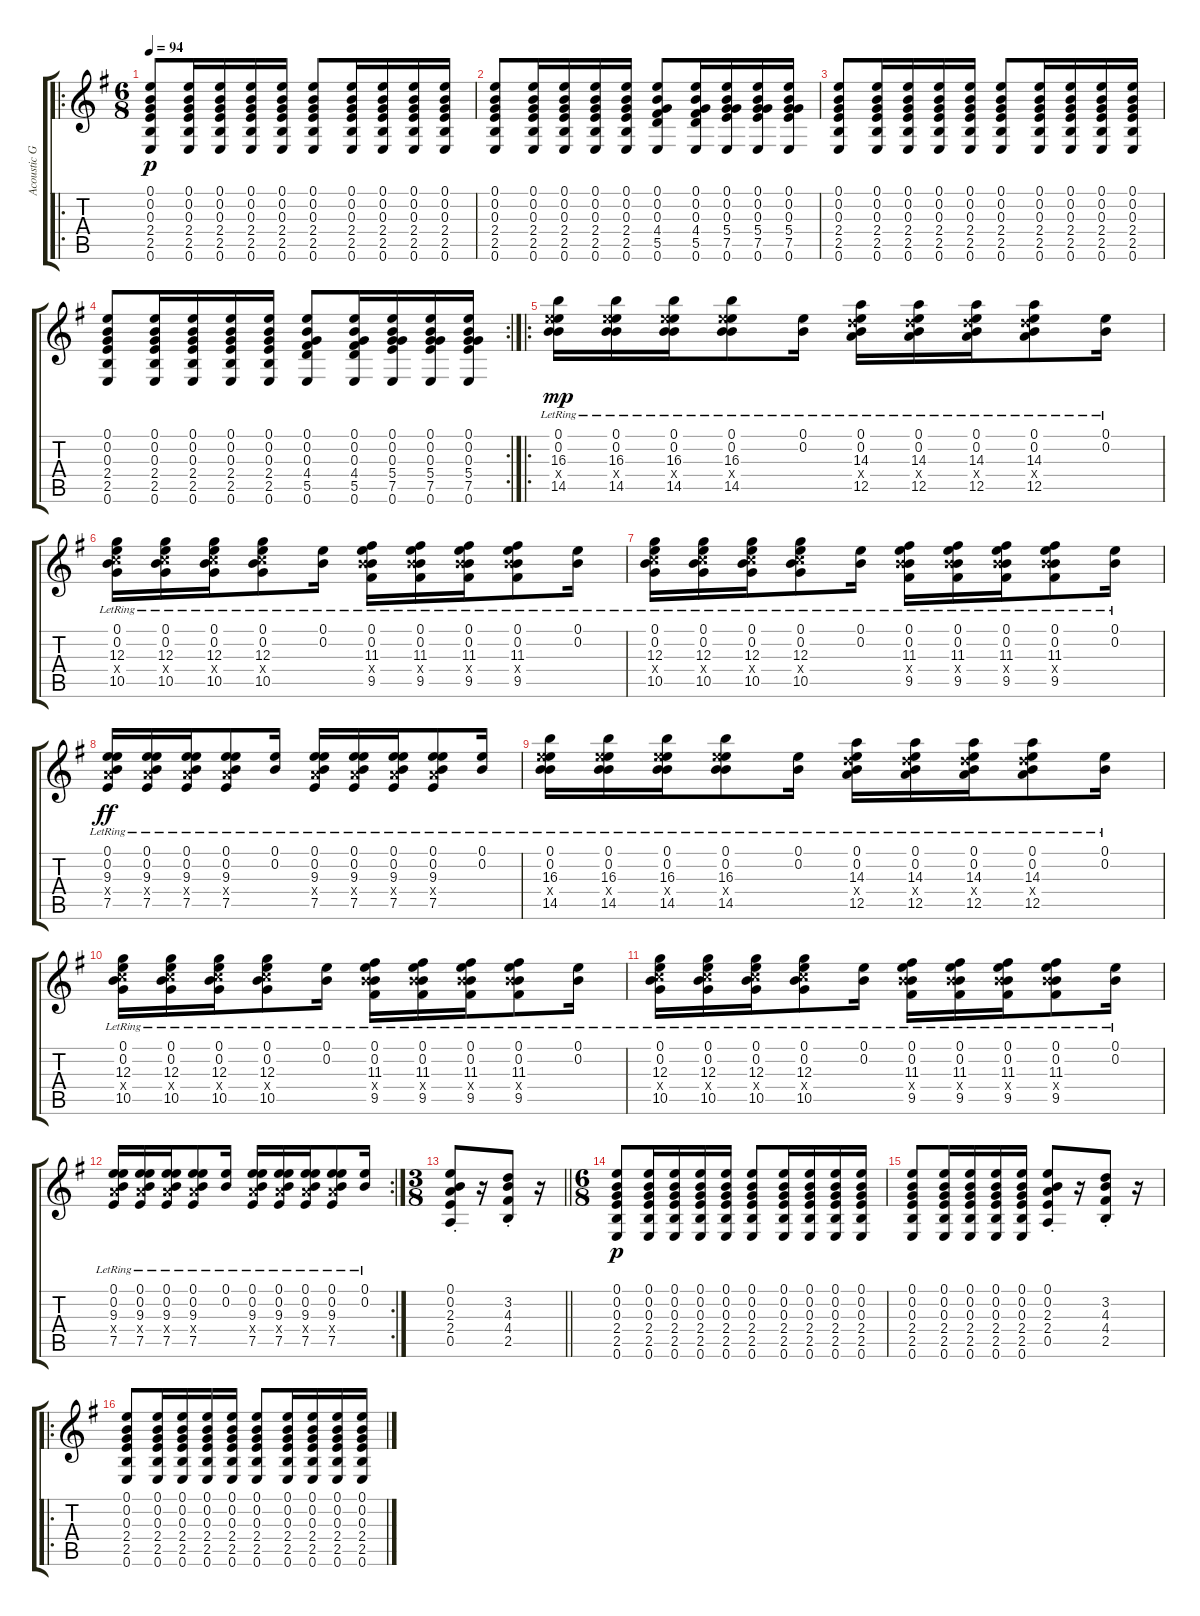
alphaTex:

\track ("Acoustic Guitar 2" "Acoustic G") {instrument acousticguitarsteel}
\staff {score tabs}
\tuning (E4 B3 G3 D3 A2 E2) {hide}
\ro
\ts (6 8)
\tempo 94
\clef g2
\ks g
(0.1 0.2 0.3 2.4 2.5 0.6).8{dy p instrument acousticguitarsteel} (0.1 0.2 0.3 2.4 2.5 0.6).16 (0.1 0.2 0.3 2.4 2.5 0.6).16 (0.1 0.2 0.3 2.4 2.5 0.6).16 (0.1 0.2 0.3 2.4 2.5 0.6).16 (0.1 0.2 0.3 2.4 2.5 0.6).8 (0.1 0.2 0.3 2.4 2.5 0.6).16 (0.1 0.2 0.3 2.4 2.5 0.6).16 (0.1 0.2 0.3 2.4 2.5 0.6).16 (0.1 0.2 0.3 2.4 2.5 0.6).16 |
(0.1 0.2 0.3 2.4 2.5 0.6).8 (0.1 0.2 0.3 2.4 2.5 0.6).16 (0.1 0.2 0.3 2.4 2.5 0.6).16 (0.1 0.2 0.3 2.4 2.5 0.6).16 (0.1 0.2 0.3 2.4 2.5 0.6).16 (0.1 0.2 0.3 4.4 5.5 0.6).8 (0.1 0.2 0.3 4.4 5.5 0.6).16 (0.1 0.2 0.3 5.4 7.5 0.6).16 (0.1 0.2 0.3 5.4 7.5 0.6).16 (0.1 0.2 0.3 5.4 7.5 0.6).16 |
(0.1 0.2 0.3 2.4 2.5 0.6).8 (0.1 0.2 0.3 2.4 2.5 0.6).16 (0.1 0.2 0.3 2.4 2.5 0.6).16 (0.1 0.2 0.3 2.4 2.5 0.6).16 (0.1 0.2 0.3 2.4 2.5 0.6).16 (0.1 0.2 0.3 2.4 2.5 0.6).8 (0.1 0.2 0.3 2.4 2.5 0.6).16 (0.1 0.2 0.3 2.4 2.5 0.6).16 (0.1 0.2 0.3 2.4 2.5 0.6).16 (0.1 0.2 0.3 2.4 2.5 0.6).16 |
\rc 2
(0.1 0.2 0.3 2.4 2.5 0.6).8 (0.1 0.2 0.3 2.4 2.5 0.6).16 (0.1 0.2 0.3 2.4 2.5 0.6).16 (0.1 0.2 0.3 2.4 2.5 0.6).16 (0.1 0.2 0.3 2.4 2.5 0.6).16 (0.1 0.2 0.3 4.4 5.5 0.6).8 (0.1 0.2 0.3 4.4 5.5 0.6).16 (0.1 0.2 0.3 5.4 7.5 0.6).16 (0.1 0.2 0.3 5.4 7.5 0.6).16 (0.1 0.2 0.3 5.4 7.5 0.6).16 |
\ro
(0.1{lr} 0.2{lr} 16.3{lr} 14.4{x} 14.5{lr}).16{dy mp} (0.1{lr} 0.2{lr} 16.3{lr} 14.4{x} 14.5{lr}).16 (0.1{lr} 0.2{lr} 16.3{lr} 14.4{x} 14.5{lr}).16 (0.1{lr} 0.2{lr} 16.3{lr} 14.4{x} 14.5{lr}).8 (0.1{lr} 0.2{lr}).16 (0.1{lr} 0.2{lr} 14.3{lr} 12.4{x} 12.5{lr}).16 (0.1{lr} 0.2{lr} 14.3{lr} 12.4{x} 12.5{lr}).16 (0.1{lr} 0.2{lr} 14.3{lr} 12.4{x} 12.5{lr}).16 (0.1{lr} 0.2{lr} 14.3{lr} 12.4{x} 12.5{lr}).8 (0.1{lr} 0.2{lr}).16 |
(0.1{lr} 0.2{lr} 12.3{lr} 10.4{x} 10.5{lr}).16 (0.1{lr} 0.2{lr} 12.3{lr} 10.4{x} 10.5{lr}).16 (0.1{lr} 0.2{lr} 12.3{lr} 10.4{x} 10.5{lr}).16 (0.1{lr} 0.2{lr} 12.3{lr} 10.4{x} 10.5{lr}).8 (0.1{lr} 0.2{lr}).16 (0.1{lr} 0.2{lr} 11.3{lr} 9.4{x} 9.5{lr}).16 (0.1{lr} 0.2{lr} 11.3{lr} 9.4{x} 9.5{lr}).16 (0.1{lr} 0.2{lr} 11.3{lr} 9.4{x} 9.5{lr}).16 (0.1{lr} 0.2{lr} 11.3{lr} 9.4{x} 9.5{lr}).8 (0.1{lr} 0.2{lr}).16 |
(0.1{lr} 0.2{lr} 12.3{lr} 10.4{x} 10.5{lr}).16 (0.1{lr} 0.2{lr} 12.3{lr} 10.4{x} 10.5{lr}).16 (0.1{lr} 0.2{lr} 12.3{lr} 10.4{x} 10.5{lr}).16 (0.1{lr} 0.2{lr} 12.3{lr} 10.4{x} 10.5{lr}).8 (0.1{lr} 0.2{lr}).16 (0.1{lr} 0.2{lr} 11.3{lr} 9.4{x} 9.5{lr}).16 (0.1{lr} 0.2{lr} 11.3{lr} 9.4{x} 9.5{lr}).16 (0.1{lr} 0.2{lr} 11.3{lr} 9.4{x} 9.5{lr}).16 (0.1{lr} 0.2{lr} 11.3{lr} 9.4{x} 9.5{lr}).8 (0.1{lr} 0.2{lr}).16 |
(0.1{lr} 0.2{lr} 9.3{lr} 7.4{x} 7.5{lr}).16{dy ff} (0.1{lr} 0.2{lr} 9.3{lr} 7.4{x} 7.5{lr}).16 (0.1{lr} 0.2{lr} 9.3{lr} 7.4{x} 7.5{lr}).16 (0.1{lr} 0.2{lr} 9.3{lr} 7.4{x} 7.5{lr}).8 (0.1{lr} 0.2{lr}).16 (0.1{lr} 0.2{lr} 9.3{lr} 7.4{x} 7.5{lr}).16 (0.1{lr} 0.2{lr} 9.3{lr} 7.4{x} 7.5{lr}).16 (0.1{lr} 0.2{lr} 9.3{lr} 7.4{x} 7.5{lr}).16 (0.1{lr} 0.2{lr} 9.3{lr} 7.4{x} 7.5{lr}).8 (0.1{lr} 0.2{lr}).16 |
(0.1{lr} 0.2{lr} 16.3{lr} 14.4{x} 14.5{lr}).16 (0.1{lr} 0.2{lr} 16.3{lr} 14.4{x} 14.5{lr}).16 (0.1{lr} 0.2{lr} 16.3{lr} 14.4{x} 14.5{lr}).16 (0.1{lr} 0.2{lr} 16.3{lr} 14.4{x} 14.5{lr}).8 (0.1{lr} 0.2{lr}).16 (0.1{lr} 0.2{lr} 14.3{lr} 12.4{x} 12.5{lr}).16 (0.1{lr} 0.2{lr} 14.3{lr} 12.4{x} 12.5{lr}).16 (0.1{lr} 0.2{lr} 14.3{lr} 12.4{x} 12.5{lr}).16 (0.1{lr} 0.2{lr} 14.3{lr} 12.4{x} 12.5{lr}).8 (0.1{lr} 0.2{lr}).16 |
(0.1{lr} 0.2{lr} 12.3{lr} 10.4{x} 10.5{lr}).16 (0.1{lr} 0.2{lr} 12.3{lr} 10.4{x} 10.5{lr}).16 (0.1{lr} 0.2{lr} 12.3{lr} 10.4{x} 10.5{lr}).16 (0.1{lr} 0.2{lr} 12.3{lr} 10.4{x} 10.5{lr}).8 (0.1{lr} 0.2{lr}).16 (0.1{lr} 0.2{lr} 11.3{lr} 9.4{x} 9.5{lr}).16 (0.1{lr} 0.2{lr} 11.3{lr} 9.4{x} 9.5{lr}).16 (0.1{lr} 0.2{lr} 11.3{lr} 9.4{x} 9.5{lr}).16 (0.1{lr} 0.2{lr} 11.3{lr} 9.4{x} 9.5{lr}).8 (0.1{lr} 0.2{lr}).16 |
(0.1{lr} 0.2{lr} 12.3{lr} 10.4{x} 10.5{lr}).16 (0.1{lr} 0.2{lr} 12.3{lr} 10.4{x} 10.5{lr}).16 (0.1{lr} 0.2{lr} 12.3{lr} 10.4{x} 10.5{lr}).16 (0.1{lr} 0.2{lr} 12.3{lr} 10.4{x} 10.5{lr}).8 (0.1{lr} 0.2{lr}).16 (0.1{lr} 0.2{lr} 11.3{lr} 9.4{x} 9.5{lr}).16 (0.1{lr} 0.2{lr} 11.3{lr} 9.4{x} 9.5{lr}).16 (0.1{lr} 0.2{lr} 11.3{lr} 9.4{x} 9.5{lr}).16 (0.1{lr} 0.2{lr} 11.3{lr} 9.4{x} 9.5{lr}).8 (0.1{lr} 0.2{lr}).16 |
\rc 2
(0.1{lr} 0.2{lr} 9.3{lr} 7.4{x} 7.5{lr}).16 (0.1{lr} 0.2{lr} 9.3{lr} 7.4{x} 7.5{lr}).16 (0.1{lr} 0.2{lr} 9.3{lr} 7.4{x} 7.5{lr}).16 (0.1{lr} 0.2{lr} 9.3{lr} 7.4{x} 7.5{lr}).8 (0.1{lr} 0.2{lr}).16 (0.1{lr} 0.2{lr} 9.3{lr} 7.4{x} 7.5{lr}).16 (0.1{lr} 0.2{lr} 9.3{lr} 7.4{x} 7.5{lr}).16 (0.1{lr} 0.2{lr} 9.3{lr} 7.4{x} 7.5{lr}).16 (0.1{lr} 0.2{lr} 9.3{lr} 7.4{x} 7.5{lr}).8 (0.1{lr} 0.2{lr}).16 |
\ts (3 8)
\barLineRight lightlight
(0.1{st} 0.2{st} 2.3{st} 2.4{st} 0.5{st}).8 r.16 (3.2{st} 4.3{st} 4.4{st} 2.5{st}).8 r.16 |
\ts (6 8)
(0.1 0.2 0.3 2.4 2.5 0.6).8{dy p} (0.1 0.2 0.3 2.4 2.5 0.6).16 (0.1 0.2 0.3 2.4 2.5 0.6).16 (0.1 0.2 0.3 2.4 2.5 0.6).16 (0.1 0.2 0.3 2.4 2.5 0.6).16 (0.1 0.2 0.3 2.4 2.5 0.6).8 (0.1 0.2 0.3 2.4 2.5 0.6).16 (0.1 0.2 0.3 2.4 2.5 0.6).16 (0.1 0.2 0.3 2.4 2.5 0.6).16 (0.1 0.2 0.3 2.4 2.5 0.6).16 |
(0.1 0.2 0.3 2.4 2.5 0.6).8 (0.1 0.2 0.3 2.4 2.5 0.6).16 (0.1 0.2 0.3 2.4 2.5 0.6).16 (0.1 0.2 0.3 2.4 2.5 0.6).16 (0.1 0.2 0.3 2.4 2.5 0.6).16 (0.1{st} 0.2{st} 2.3{st} 2.4{st} 0.5{st}).8 r.16 (3.2{st} 4.3{st} 4.4{st} 2.5{st}).8 r.16 |
\ro
(0.1 0.2 0.3 2.4 2.5 0.6).8 (0.1 0.2 0.3 2.4 2.5 0.6).16 (0.1 0.2 0.3 2.4 2.5 0.6).16 (0.1 0.2 0.3 2.4 2.5 0.6).16 (0.1 0.2 0.3 2.4 2.5 0.6).16 (0.1 0.2 0.3 2.4 2.5 0.6).8 (0.1 0.2 0.3 2.4 2.5 0.6).16 (0.1 0.2 0.3 2.4 2.5 0.6).16 (0.1 0.2 0.3 2.4 2.5 0.6).16 (0.1 0.2 0.3 2.4 2.5 0.6).16
